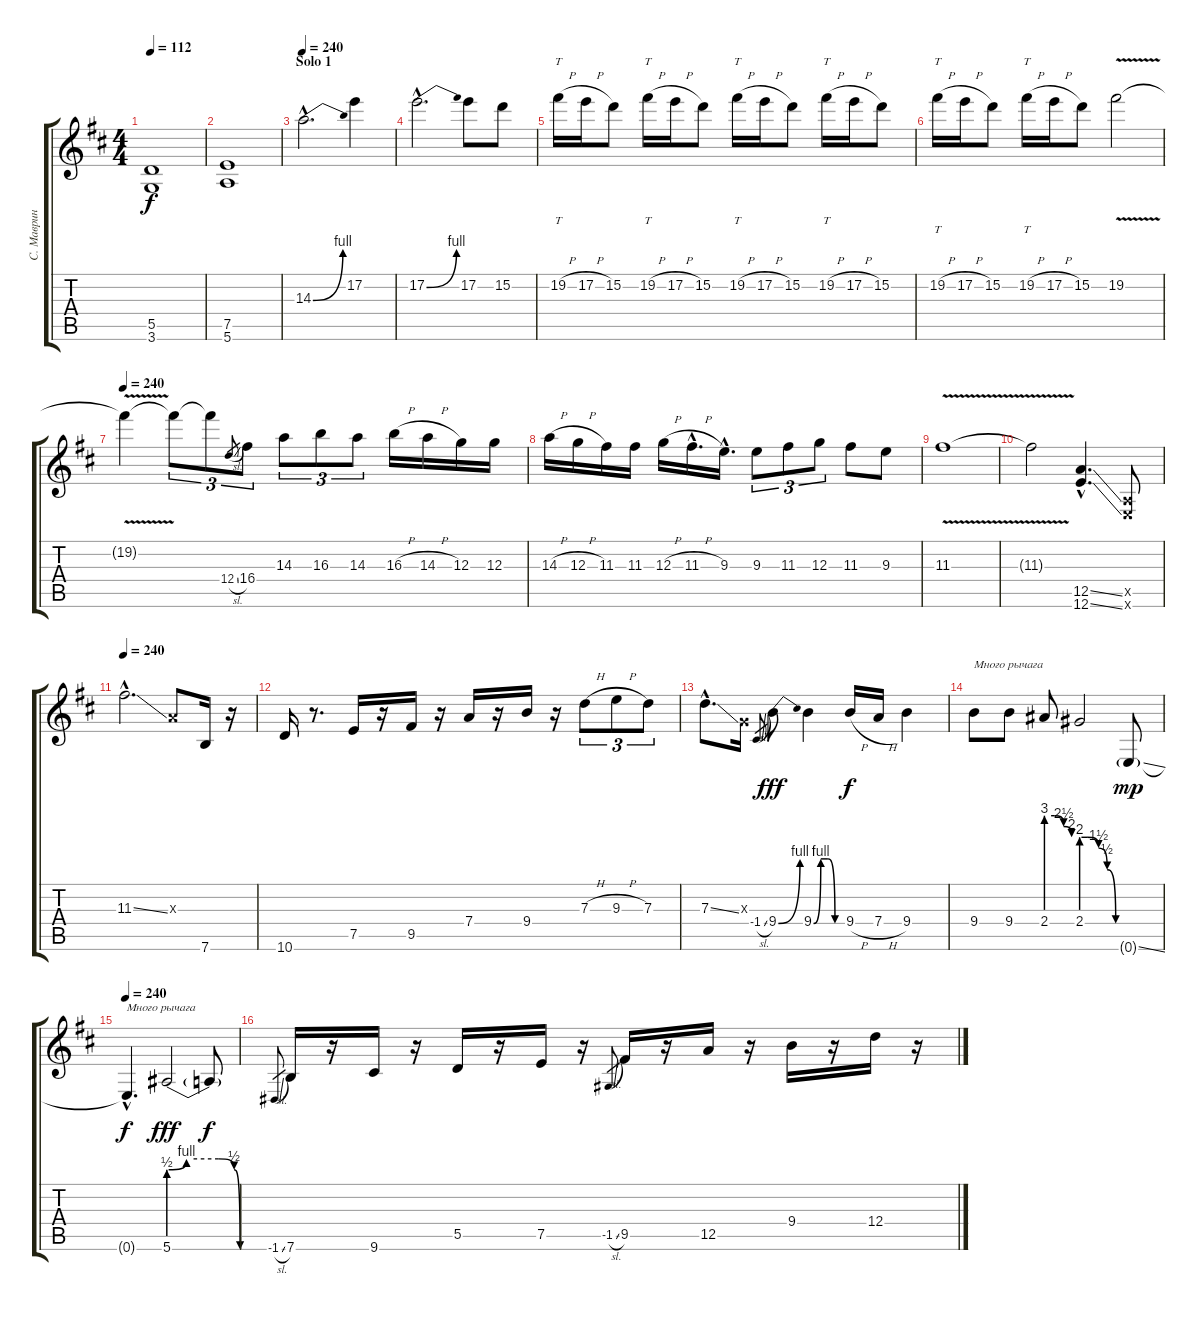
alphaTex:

\track ("С. Маврин" "С. Маврин") {instrument overdrivenguitar}
\staff {score tabs}
\tuning (E4 B3 G3 D3 A2 E2) {hide}
\ts (4 4)
\tempo 112
\clef g2
\ks d
(5.5 3.6).1{dy f} |
(7.5 5.6).1 |
\section ("" "Solo 1")
\tempo 240
14.3{be (bend 0 0 60 4) hac}.2{d volume 16} 17.2.4 |
17.2{be (bend 0 0 60 4) hac}.2{d} 17.2.8 15.2.8 |
19.2{h}.16{tt} 17.2{h}.16 15.2.8 19.2{h}.16{tt} 17.2{h}.16 15.2.8 19.2{h}.16{tt} 17.2{h}.16 15.2.8 19.2{h}.16{tt} 17.2{h}.16 15.2.8 |
19.2{h}.16{tt} 17.2{h}.16 15.2.8 19.2{h}.16{tt} 17.2{h}.16 15.2.8 19.2{v}.2 |
\tempo 240
19.2{t}.4 19.2{t}.8{tu (3 2)} 19.2{t}.8{tu (3 2)} 12.4{sl}.8{gr} 16.4.8{tu (3 2)} 14.3.8{tu (3 2)} 16.3.8{tu (3 2)} 14.3.8{tu (3 2)} 16.3{h}.16 14.3{h}.16 12.3.16 12.3.16 |
14.3{h}.16 12.3{h}.16 11.3.16 11.3.16 12.3{h}.16 11.3{h hac}.16{d} 9.3{hac}.16{d} 9.3.8{tu (3 2)} 11.3.8{tu (3 2)} 12.3.8{tu (3 2)} 11.3.8 9.3.8 |
11.3{v}.1 |
11.3{t}.2 (12.5{ss hac} 12.6{ss hac}).4{d} (0.5{x} 0.6{x}).8 |
\tempo 240
11.3{ss hac}.2{d} 2.3{x}.8 7.6.16 r.16 |
10.6.16 r.8{d} 7.5.16 r.16 9.5.16 r.16 7.4.16 r.16 9.4.16 r.16 7.3{h}.8{tu (3 2)} 9.3{h}.8{tu (3 2)} 7.3.8{tu (3 2)} |
7.3{ss hac}.8{d} 0.3{x}.16 -1.4{sl}.8{gr} 9.4{be (bend 0 0 60 4)}.8{dy fff} 9.4{be (custom 0 0 15 4 30 4 45 0 60 0)}.4 9.4{h}.16{dy f} 7.4{h}.16 9.4.4 |
9.4.8{txt "Много рычага"} 9.4.8 2.4{be (custom 0 12 20 12 41 10 60 8)}.8 2.4{be (custom 0 8 10 8 30 6 45 2 60 0)}.2 0.6{ss g}.8{dy mp} |
\tempo 240
0.6{hac t}.4{d txt "Много рычага" dy f} 5.6{be (custom 0 2 15 4 30 4 42 4 55 2 60 0)}.2{dy fff} 5.6{t}.8{dy f} |
-1.6{sl}.8{gr} 7.6.16 r.16 9.6.16 r.16 5.5.16 r.16 7.5.16 r.16 -1.5{sl}.8{gr} 9.5.16 r.16 12.5.16 r.16 9.4.16 r.16 12.4.16 r.16
